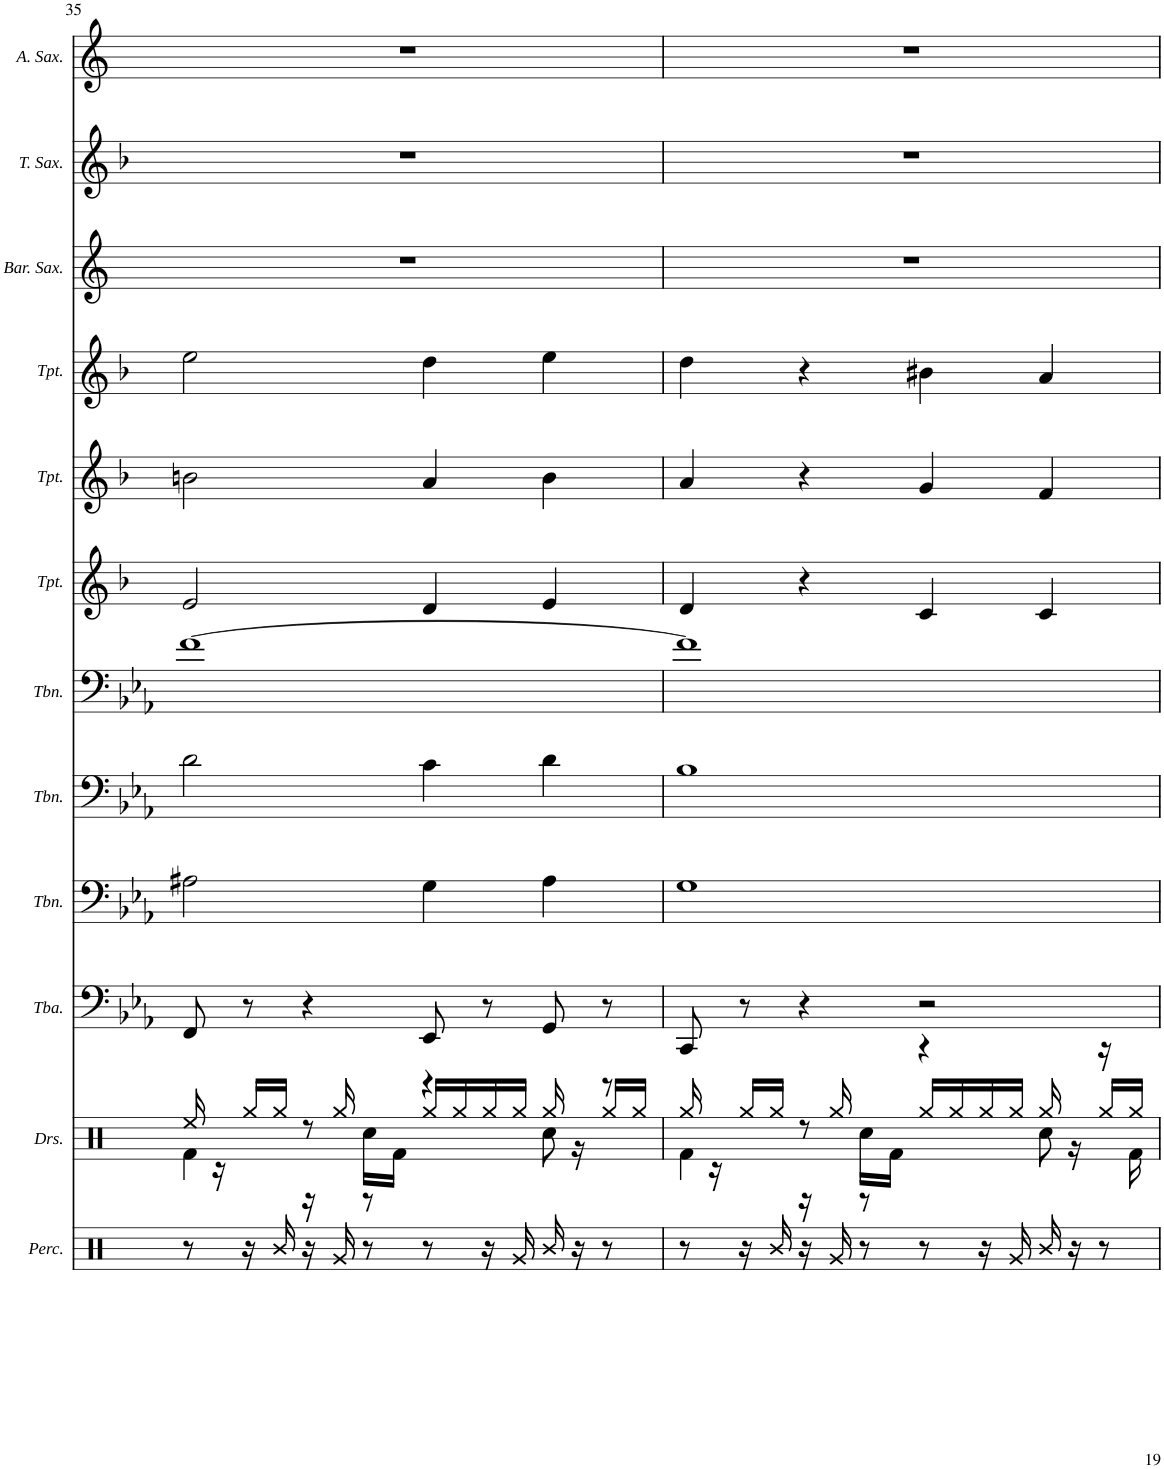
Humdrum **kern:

**kern	**kern	**kern	**kern	**kern	**kern	**kern	**kern	**kern	**kern	**kern	**kern
*part12	*part11	*part10	*part9	*part8	*part7	*part6	*part5	*part4	*part3	*part2	*part1
*staff12	*staff11	*staff10	*staff9	*staff8	*staff7	*staff6	*staff5	*staff4	*staff3	*staff2	*staff1
*I"Percussion	*I"Drumset	*I"Tuba	*I"Trombone	*I"Trombone	*I"Trombone	*I"Trumpet	*I"Trumpet	*I"Trumpet	*I"Baritone Saxophone	*I"Tenor Saxophone	*I"Alto Saxophone
*I'Perc.	*I'Drs.	*I'Tba.	*I'Tbn.	*I'Tbn.	*I'Tbn.	*I'Tpt.	*I'Tpt.	*I'Tpt.	*I'Bar. Sax.	*I'T. Sax.	*I'A. Sax.
!!LO:PB:g=z
*clefX	*clefX	*clefF4	*clefF4	*clefF4	*clefF4	*clefG2	*clefG2	*clefG2	*clefG2	*clefG2	*clefG2
*	*	*	*	*	*	*Trd1c2	*Trd1c2	*Trd1c2	*Trd12c21	*Trd8c14	*Trd5c9
*k[]	*k[]	*k[b-e-a-]	*k[b-e-a-]	*k[b-e-a-]	*k[b-e-a-]	*k[b-]	*k[b-]	*k[b-]	*k[]	*k[b-]	*k[]
*M4/4	*M4/4	*M4/4	*M4/4	*M4/4	*M4/4	*M4/4	*M4/4	*M4/4	*M4/4	*M4/4	*M4/4
=35	=35	=35	=35	=35	=35	=35	=35	=35	=35	=35	=35
*	*^	*	*	*	*	*	*	*	*	*	*
8r	4Rf\	16Ree/	8FF/	2A#X\	2d\	[1f	2e/	2bn\	2ee\	1r	1r	1r
.	.	16r	.	.	.	.	.	.	.	.	.	.
16r	.	16Rgg/LL	8r	.	.	.	.	.	.	.	.	.
16R/	.	16Rgg/JJ	.	.	.	.	.	.	.	.	.	.
16r	8r	16r	4r	.	.	.	.	.	.	.	.	.
16Rg/	.	16Rgg/	.	.	.	.	.	.	.	.	.	.
8r	16Rcc\LL	8r	.	.	.	.	.	.	.	.	.	.
.	16Rf\JJ	.	.	.	.	.	.	.	.	.	.	.
8r	4r	16Rgg/LL	8EE-/	4G\	4c\	.	4d/	4a/	4dd\	.	.	.
.	.	16Rgg/	.	.	.	.	.	.	.	.	.	.
16r	.	16Rgg/	8r	.	.	.	.	.	.	.	.	.
16Rg/	.	16Rgg/JJ	.	.	.	.	.	.	.	.	.	.
16R/	8Rcc\	16Rgg/	8GG/	4A#\	4d\	.	4e/	4b\	4ee\	.	.	.
16r	.	16r	.	.	.	.	.	.	.	.	.	.
8r	8r	16Rgg/LL	8r	.	.	.	.	.	.	.	.	.
.	.	16Rgg/JJ	.	.	.	.	.	.	.	.	.	.
=36	=36	=36	=36	=36	=36	=36	=36	=36	=36	=36	=36	=36
8r	4Rf\	16Rgg/	8CC/	1G	1B-	1f]	4d/	4a/	4dd\	1r	1r	1r
.	.	16r	.	.	.	.	.	.	.	.	.	.
16r	.	16Rgg/LL	8r	.	.	.	.	.	.	.	.	.
16R/	.	16Rgg/JJ	.	.	.	.	.	.	.	.	.	.
16r	8r	16r	4r	.	.	.	4r	4r	4r	.	.	.
16Rg/	.	16Rgg/	.	.	.	.	.	.	.	.	.	.
8r	16Rcc\LL	8r	.	.	.	.	.	.	.	.	.	.
.	16Rf\JJ	.	.	.	.	.	.	.	.	.	.	.
8r	4r	16Rgg/LL	2r	.	.	.	4c/	4g/	4b#X\	.	.	.
.	.	16Rgg/	.	.	.	.	.	.	.	.	.	.
16r	.	16Rgg/	.	.	.	.	.	.	.	.	.	.
16Rg/	.	16Rgg/JJ	.	.	.	.	.	.	.	.	.	.
16R/	8Rcc\	16Rgg/	.	.	.	.	4c/	4f/	4a/	.	.	.
16r	.	16r	.	.	.	.	.	.	.	.	.	.
8r	16r	16Rgg/LL	.	.	.	.	.	.	.	.	.	.
.	16Rf\	16Rgg/JJ	.	.	.	.	.	.	.	.	.	.
*	*v	*v	*	*	*	*	*	*	*	*	*	*
=	=	=	=	=	=	=	=	=	=	=	=
*-	*-	*-	*-	*-	*-	*-	*-	*-	*-	*-	*-
